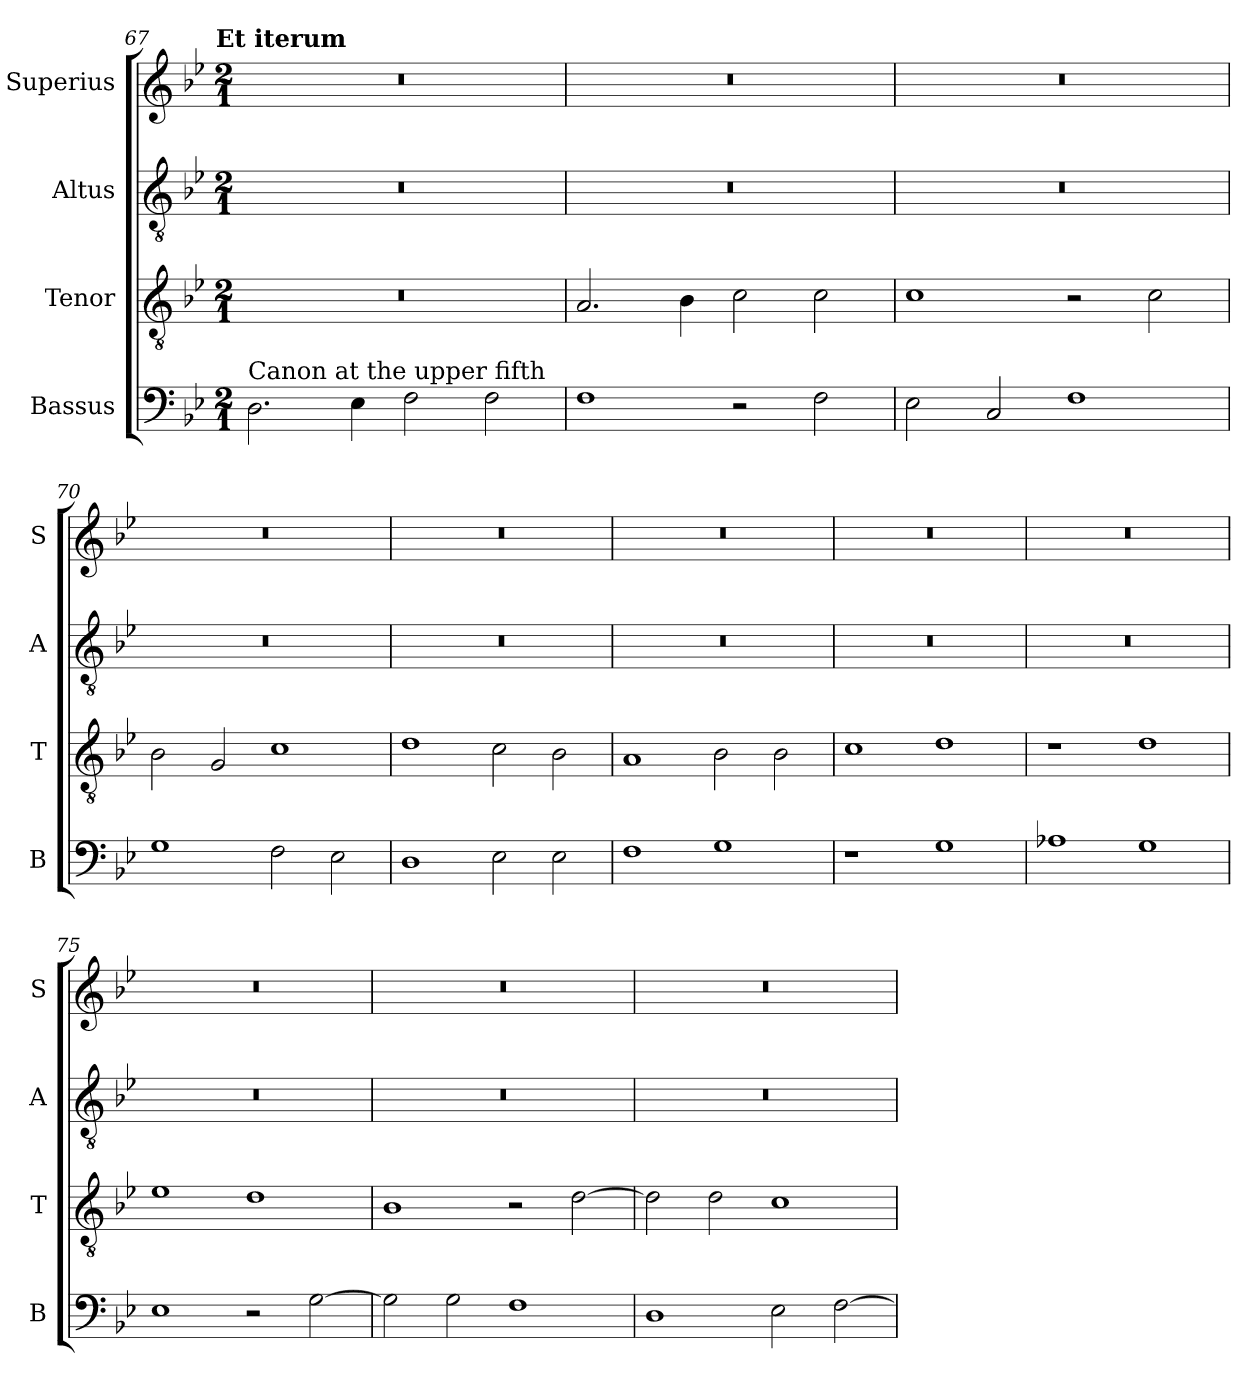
**kern	**kern	**kern	**kern
*part4	*part3	*part2	*part1
*staff4	*staff3	*staff2	*staff1
*I"Bassus	*I"Tenor	*I"Altus	*I"Superius
*I'B	*I'T	*I'A	*I'S
!!LO:LB:g=z
*clefF4	*clefGv2	*clefGv2	*clefG2
*k[b-e-]	*k[b-e-]	*k[b-e-]	*k[b-e-]
!!LO:TX:omd:t=Et iterum
*M2/1	*M2/1	*M2/1	*M2/1
=67	=67	=67	=67
!LO:TX:a:t=Canon at the upper fifth	!	!	!
2.D\	0r	0r	0r
4E-\	.	.	.
2F\	.	.	.
2F\	.	.	.
=68	=68	=68	=68
1F	2.A/	0r	0r
.	4B-\	.	.
2r	2c\	.	.
2F\	2c\	.	.
=69	=69	=69	=69
2E-\	1c	0r	0r
2C/	.	.	.
1F	2r	.	.
.	2c\	.	.
=70	=70	=70	=70
1G	2B-\	0r	0r
.	2G/	.	.
2F\	1c	.	.
2E-\	.	.	.
=71	=71	=71	=71
1D	1d	0r	0r
2E-\	2c\	.	.
2E-\	2B-\	.	.
=72	=72	=72	=72
1F	1A	0r	0r
1G	2B-\	.	.
.	2B-\	.	.
=73	=73	=73	=73
1r	1c	0r	0r
1G	1d	.	.
=74	=74	=74	=74
1A-X	1r	0r	0r
1G	1d	.	.
=75	=75	=75	=75
1E-	1e-	0r	0r
2r	1d	.	.
[2G\	.	.	.
=76	=76	=76	=76
2G\]	1B-	0r	0r
2G\	.	.	.
1F	2r	.	.
.	[2d\	.	.
=77	=77	=77	=77
1D	2d\]	0r	0r
.	2d\	.	.
2E-\	1c	.	.
[2F\	.	.	.
=	=	=	=
*-	*-	*-	*-
